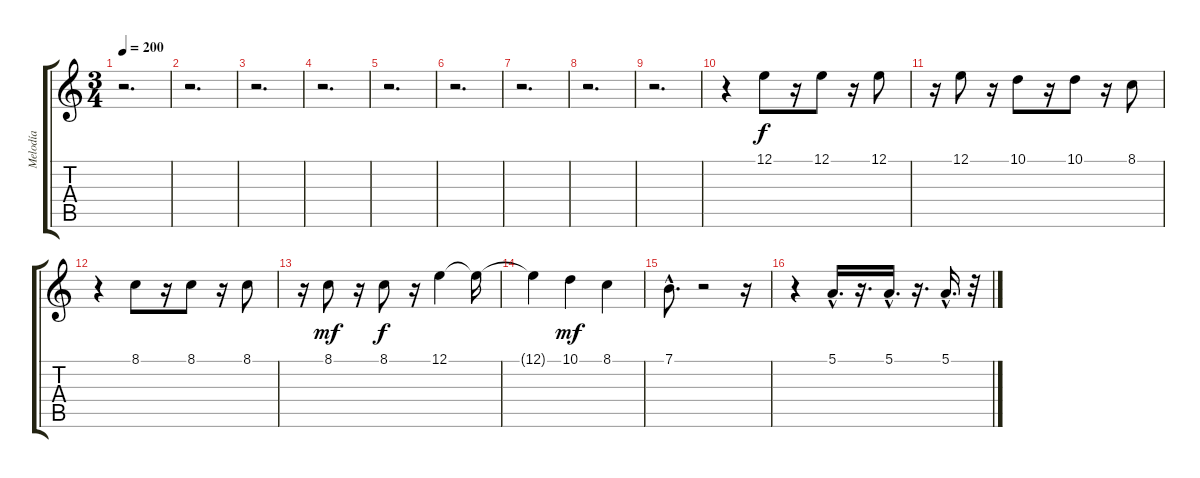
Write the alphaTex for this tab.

\track ("Melodía" "Melodía") {instrument musicbox}
\staff {score tabs}
\tuning (E4 B3 G3 D3 A2 E2) {hide}
\ts (3 4)
\tempo 200
\clef g2
\ks c
r.2{d dy f} |
r.2{d} |
r.2{d} |
r.2{d} |
r.2{d} |
r.2{d} |
r.2{d} |
r.2{d} |
r.2{d} |
r.4 12.1.8 r.16 12.1.8 r.16 12.1.8 |
r.16 12.1.8 r.16 10.1.8 r.16 10.1.8 r.16 8.1.8 |
r.4 8.1.8 r.16 8.1.8 r.16 8.1.8 |
r.16 8.1.8{dy mf} r.16 8.1.8{dy f} r.16 12.1.4 12.1{t}.16 |
12.1{t}.4 10.1.4{dy mf} 8.1.4 |
7.1{hac}.8{d} r.2 r.16 |
r.4 5.1{hac}.16{d} r.16{d} 5.1{hac}.16{d} r.16{d} 5.1{hac}.16{d} r.32
